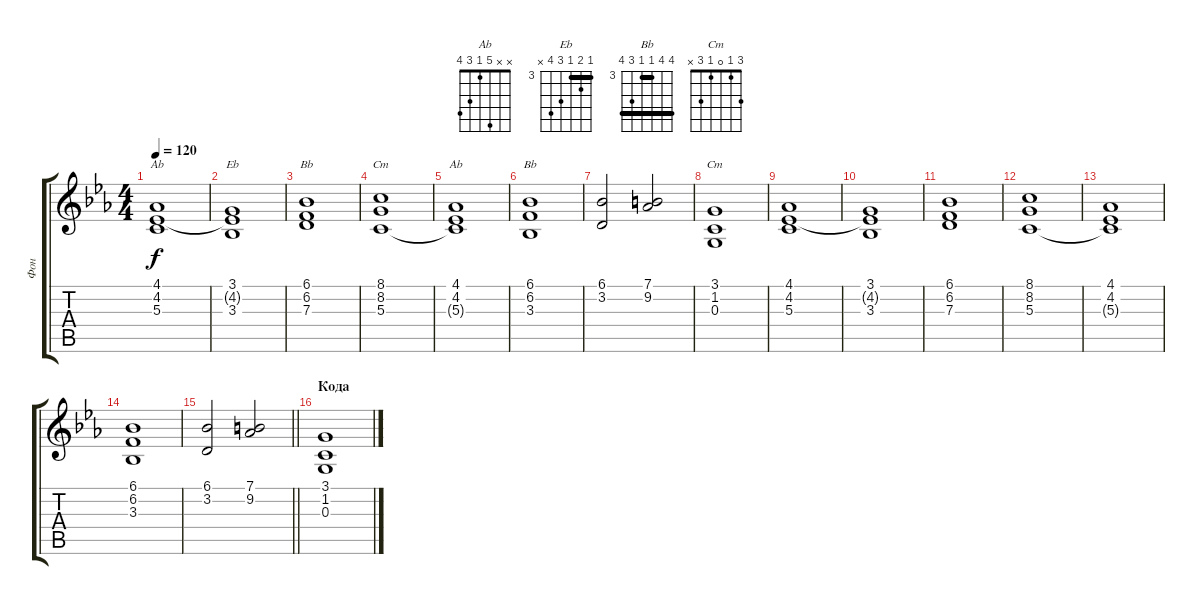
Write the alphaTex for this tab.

\track ("Фон" "Фон") {instrument pad2warm}
\staff {score tabs}
\tuning (E4 B3 G3 D3 A2 E2) {hide}
\chord ("Ab" x 4 5 1 x 4)
\chord ("Eb" 3 4 3 5 6 x) {firstfret 3 barre 3}
\chord ("Bb" 6 x 7 3 x 6) {firstfret 3}
\chord ("Cm" 8 8 5 5 6 8) {firstfret 5 barre (5 8)}
\chord ("Ab" x x 5 1 3 4)
\chord ("Bb" 6 6 3 3 5 6) {firstfret 3 barre (3 6)}
\chord ("Cm" 3 1 0 1 3 x)
\ts (4 4)
\tempo 120
\clef g2
\ks cminor
(4.1 4.2 5.3).1{ch "Ab" dy f} |
(3.1 4.2{t} 3.3).1{ch "Eb"} |
(6.1 6.2 7.3).1{ch "Bb"} |
(8.1 8.2 5.3).1{ch "Cm"} |
(4.1 4.2 5.3{t}).1{ch "Ab"} |
(6.1 6.2 3.3).1{ch "Bb"} |
(6.1 3.2).2 (7.1 9.2).2 |
(3.1 1.2 0.3).1{ch "Cm"} |
(4.1 4.2 5.3).1 |
(3.1 4.2{t} 3.3).1 |
(6.1 6.2 7.3).1 |
(8.1 8.2 5.3).1 |
(4.1 4.2 5.3{t}).1 |
(6.1 6.2 3.3).1 |
\barLineRight lightlight
(6.1 3.2).2 (7.1 9.2).2 |
\section ("" "Кода")
(3.1 1.2 0.3).1{volume 8}
